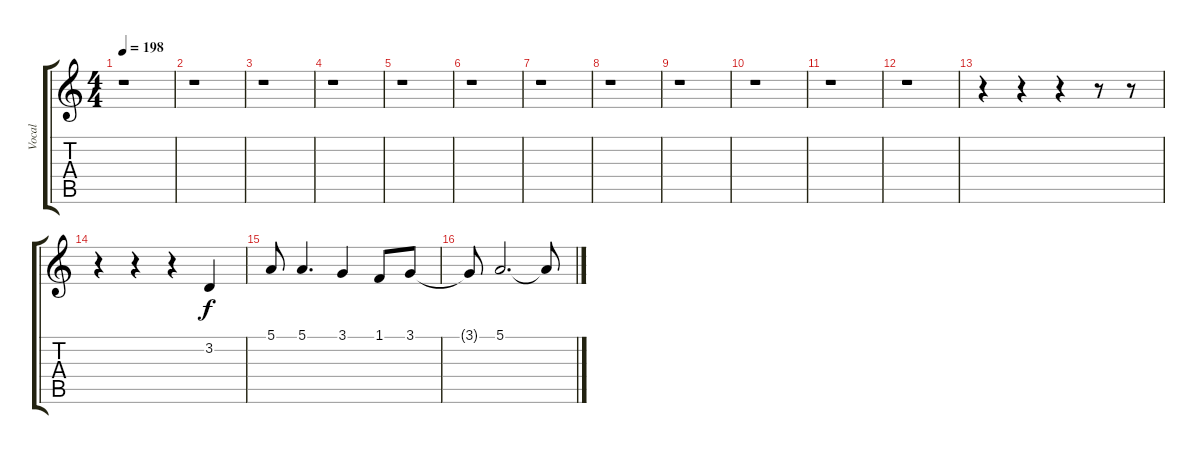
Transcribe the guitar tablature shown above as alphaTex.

\track ("Vocal" "Vocal") {instrument frenchhorn}
\staff {score tabs}
\tuning (E4 B3 G3 D3 A2 E2) {hide}
\ts (4 4)
\tempo 198
\clef g2
\ks c
r.1{dy f} |
r.1 |
r.1 |
r.1 |
r.1 |
r.1 |
r.1 |
r.1 |
r.1 |
r.1 |
r.1 |
r.1 |
r.4 r.4 r.4 r.8 r.8 |
r.4 r.4 r.4 3.2.4 |
5.1.8 5.1.4{d} 3.1.4 1.1.8 3.1.8 |
3.1{t}.8 5.1.2{d} 5.1{t}.8
